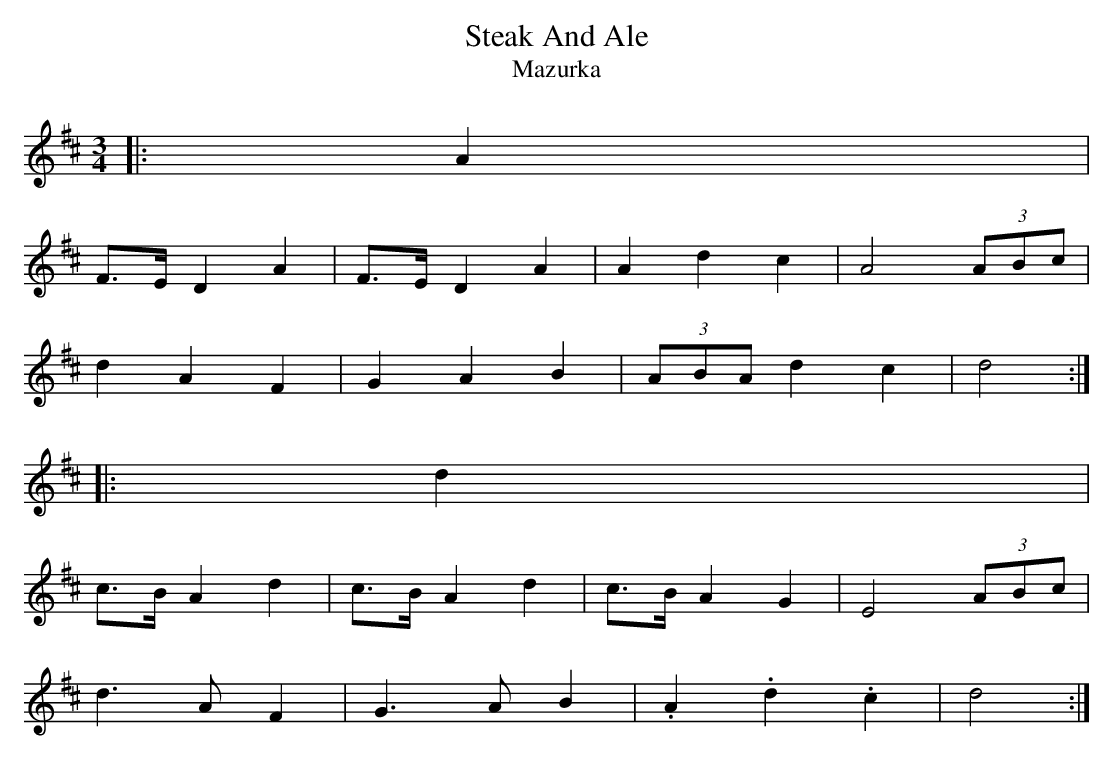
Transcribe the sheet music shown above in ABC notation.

X:1
T: Steak And Ale
T: Mazurka
M: 3/4
L: 1/8
K:Dmaj
|: A2 |
F>E D2 A2 | F>E D2 A2 | A2 d2 c2 | A4 (3ABc |
d2 A2 F2 | G2 A2 B2 | (3ABA d2 c2 | d4 :|
|: d2 |
c>B A2 d2 | c>B A2 d2 | c>B A2 G2 | E4 (3ABc |
d3 A F2 | G3 A B2 | .A2 .d2 .c2 | d4 :|
